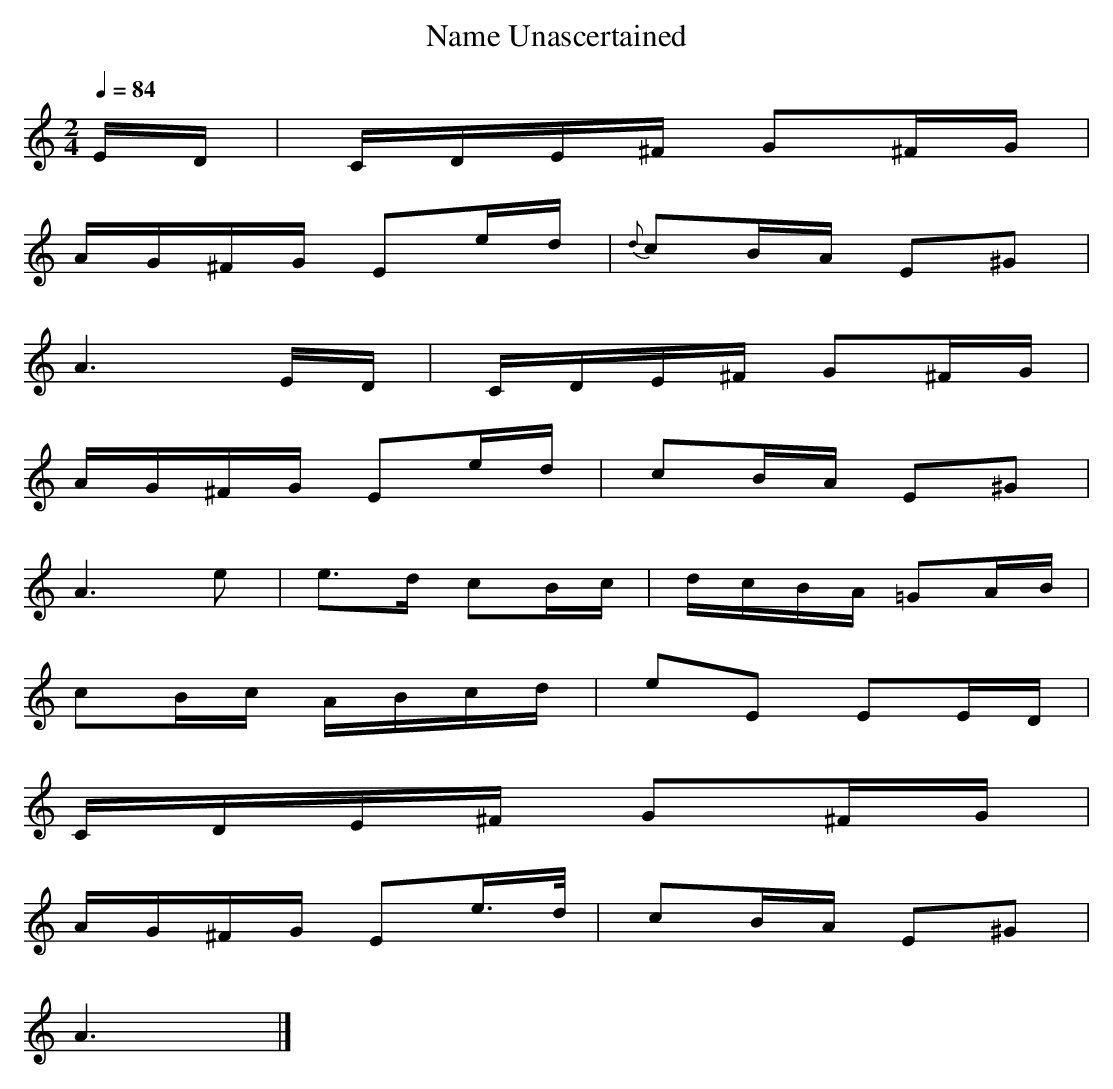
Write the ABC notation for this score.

X:1
T: Name Unascertained
M: 2/4
L: 1/8
Q: 1/4=84
K: Am % 0 sharps
V: 1
E/D/ | C/D/E/^F/ G^F/G/ |
A/G/^F/G/ Ee/d/ | {d}cB/A/ E^G |
A3 E/D/ | C/D/E/^F/ G^F/G/ |
A/G/^F/G/ Ee/d/ | cB/A/ E^G |
A3e | e>d cB/c/ | d/c/B/A/ =GA/B/ |
cB/c/ A/B/c/d/ | eE EE/D/ |
C/D/E/^F/ G^F/G/ |
A/G/^F/G/ Ee/>d/ | cB/A/ E^G |
A3 |]
